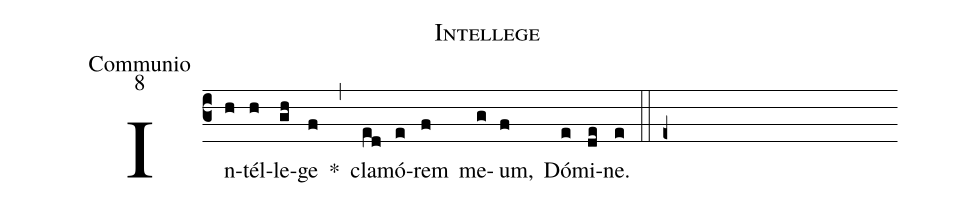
name:Intellege;
office-part:Communio;
mode:8;
%%
(c3) In(h)tél(h)le(gh)ge(f) *(,) cla(ed)mó(e)rem(f) me(g)um,(f) Dó(e)mi(de)ne.(e) (::e+)
